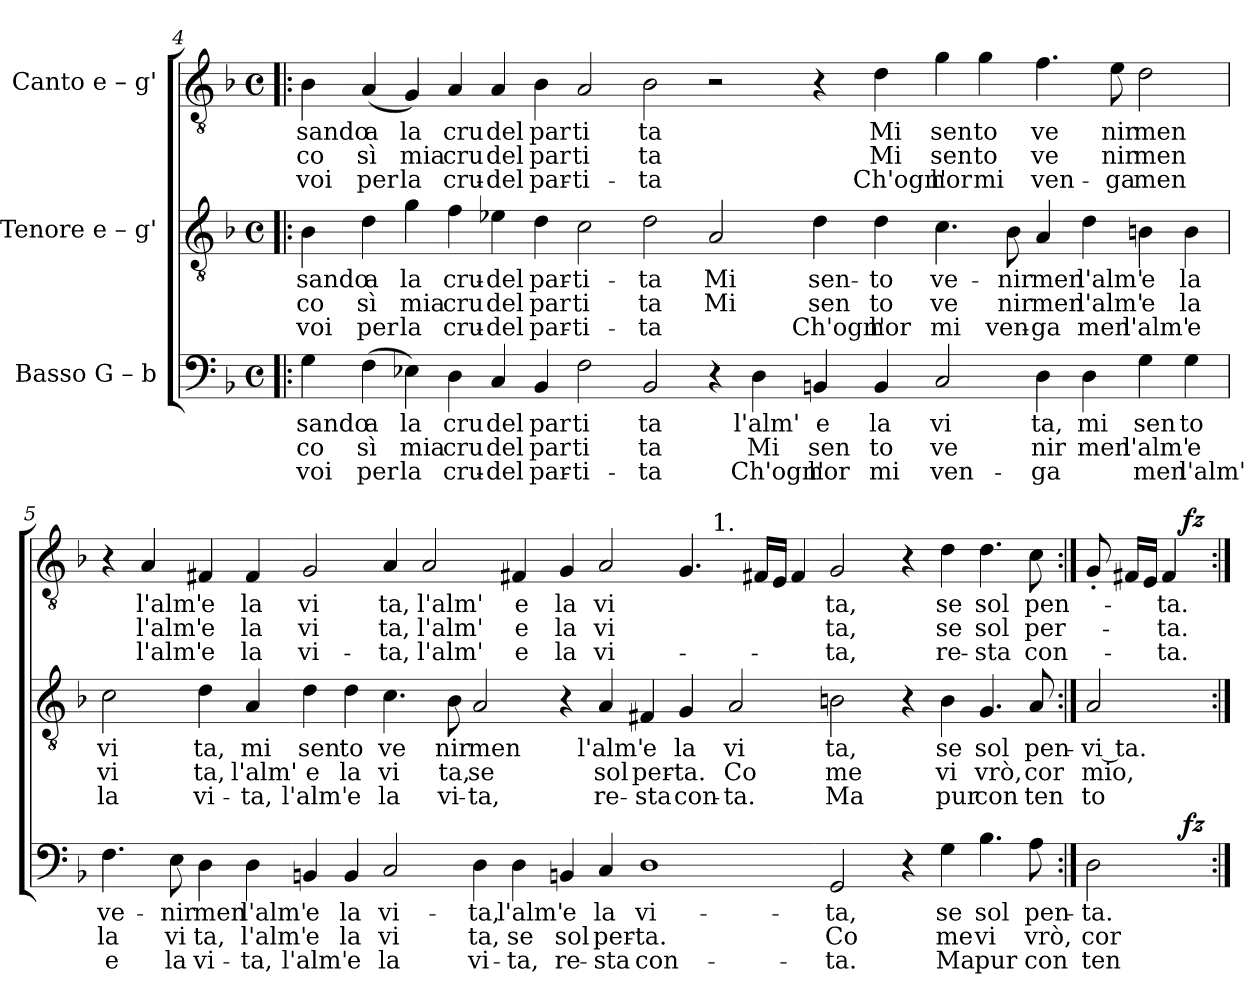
**kern	**text	**text	**text	**dynam	**kern	**text	**text	**text	**kern	**text	**text	**text	**dynam
*part3	*part3	*part3	*part3	*part3	*part2	*part2	*part2	*part2	*part1	*part1	*part1	*part1	*part1
*staff3	*staff3	*staff3	*staff3	*staff3	*staff2	*staff2	*staff2	*staff2	*staff1	*staff1	*staff1	*staff1	*staff1
*I"Basso G – b	*	*	*	*	*I"Tenore e – g'	*	*	*	*I"Canto e – g'	*	*	*	*
*clefF4	*	*	*	*	*clefGv2	*	*	*	*clefGv2	*	*	*	*
*k[b-]	*	*	*	*	*k[b-]	*	*	*	*k[b-]	*	*	*	*
*F:	*	*	*	*	*F:	*	*	*	*F:	*	*	*	*
*M4/4	*	*	*	*	*M4/4	*	*	*	*M4/4	*	*	*	*
*met(c)	*	*	*	*	*met(c)	*	*	*	*met(c)	*	*	*	*
=4!|:	=4!|:	=4!|:	=4!|:	=4!|:	=4!|:	=4!|:	=4!|:	=4!|:	=4!|:	=4!|:	=4!|:	=4!|:	=4!|:
!	!LO:LY:b	!LO:LY:b	!LO:LY:b	!	!	!LO:LY:b	!LO:LY:b	!LO:LY:b	!	!LO:LY:b	!LO:LY:b	!LO:LY:b	!
4G\	sando	co	voi	.	4B-\	-sando	co	voi	4B-\	sando	co	voi	.
!	!LO:LY:b	!LO:LY:b	!LO:LY:b	!	!	!LO:LY:b	!LO:LY:b	!LO:LY:b	!	!LO:LY:b	!LO:LY:b	!LO:LY:b	!
(<4F\	a	sì	per	.	4d\	a	sì	per	(<4A/	a	sì	per	.
!	!LO:LY:b	!LO:LY:b	!LO:LY:b	!	!	!LO:LY:b	!LO:LY:b	!LO:LY:b	!	!LO:LY:b	!LO:LY:b	!LO:LY:b	!
4E-X\)	la	mia	la	.	4g\	la	mia	la	4G/)	la	mia	la	.
!	!LO:LY:b	!LO:LY:b	!LO:LY:b	!	!	!LO:LY:b	!LO:LY:b	!LO:LY:b	!	!LO:LY:b	!LO:LY:b	!LO:LY:b	!
4D\	cru	cru	cru-	.	4f\	cru-	cru	cru-	4A/	cru	cru	cru-	.
!	!LO:LY:b	!LO:LY:b	!LO:LY:b	!	!	!LO:LY:b	!LO:LY:b	!LO:LY:b	!	!LO:LY:b	!LO:LY:b	!LO:LY:b	!
4C/	del	del	-del	.	4e-X\	-del	del	-del	4A/	del	del	-del	.
!	!LO:LY:b	!LO:LY:b	!LO:LY:b	!	!	!LO:LY:b	!LO:LY:b	!LO:LY:b	!	!LO:LY:b	!LO:LY:b	!LO:LY:b	!
4BB-/	par	par	par-	.	4d\	par-	par	par-	4B-\	par	par	par-	.
!	!LO:LY:b	!LO:LY:b	!LO:LY:b	!	!	!LO:LY:b	!LO:LY:b	!LO:LY:b	!	!LO:LY:b	!LO:LY:b	!LO:LY:b	!
2F\	ti	ti	-ti-	.	2c\	-ti-	ti	-ti-	2A/	ti	ti	-ti-	.
!	!LO:LY:b	!LO:LY:b	!LO:LY:b	!	!	!LO:LY:b	!LO:LY:b	!LO:LY:b	!	!LO:LY:b	!LO:LY:b	!LO:LY:b	!
2BB-/	ta	ta	-ta	.	2d\	-ta	ta	-ta	2B-\	ta	ta	-ta	.
!	!	!	!	!	!	!LO:LY:b	!LO:LY:b	!	!	!	!	!	!
4r	.	.	.	.	2A/	Mi	Mi	.	2r	.	.	.	.
!	!LO:LY:b	!LO:LY:b	!LO:LY:b	!	!	!	!	!	!	!	!	!	!
4D\	l'alm'	Mi	Ch'ogn'	.	.	.	.	.	.	.	.	.	.
!	!LO:LY:b	!LO:LY:b	!LO:LY:b	!	!	!LO:LY:b	!LO:LY:b	!LO:LY:b	!	!	!	!	!
4BBn/	e	sen	hor	.	4d\	sen-	sen	Ch'ogn'	4r	.	.	.	.
!	!LO:LY:b	!LO:LY:b	!LO:LY:b	!	!	!LO:LY:b	!LO:LY:b	!LO:LY:b	!	!LO:LY:b	!LO:LY:b	!LO:LY:b	!
4BB/	la	to	mi	.	4d\	-to	to	hor	4d\	Mi	Mi	Ch'ogn'	.
!	!LO:LY:b	!LO:LY:b	!LO:LY:b	!	!	!LO:LY:b	!LO:LY:b	!LO:LY:b	!	!LO:LY:b	!LO:LY:b	!LO:LY:b	!
2C/	vi	ve	ven-	.	4.c\	ve-	ve	mi	4g\	sen	sen	hor	.
!	!	!	!	!	!	!	!	!	!	!LO:LY:b	!LO:LY:b	!LO:LY:b	!
.	.	.	.	.	.	.	.	.	4g\	to	to	mi	.
!	!	!	!	!	!	!LO:LY:b	!LO:LY:b	!LO:LY:b	!	!	!	!	!
.	.	.	.	.	8B-\	-nir	nir	ven-	.	.	.	.	.
!	!LO:LY:b	!LO:LY:b	!LO:LY:b	!	!	!LO:LY:b	!LO:LY:b	!LO:LY:b	!	!LO:LY:b	!LO:LY:b	!LO:LY:b	!
4D\	ta,	nir	-ga	.	4A/	men	men	-ga	4.f\	ve	ve	ven-	.
!	!LO:LY:b	!LO:LY:b	!	!	!	!LO:LY:b	!LO:LY:b	!LO:LY:b	!	!	!	!	!
4D\	mi	men	.	.	4d\	l'alm'	l'alm'	men	.	.	.	.	.
!	!	!	!	!	!	!	!	!	!	!LO:LY:b	!LO:LY:b	!LO:LY:b	!
.	.	.	.	.	.	.	.	.	8e\	nir	nir	-ga	.
!	!LO:LY:b	!LO:LY:b	!LO:LY:b	!	!	!LO:LY:b	!LO:LY:b	!LO:LY:b	!	!LO:LY:b	!LO:LY:b	!LO:LY:b	!
4G\	sen	l'alm'	men	.	4Bn\	e	e	l'alm'	2d\	men	men	men	.
!	!LO:LY:b	!LO:LY:b	!LO:LY:b	!	!	!LO:LY:b	!LO:LY:b	!LO:LY:b	!	!	!	!	!
4G\	to	e	l'alm'	.	4B\	la	la	e	.	.	.	.	.
!!LO:LB:g=z
=5	=5	=5	=5	=5	=5	=5	=5	=5	=5	=5	=5	=5	=5
!	!LO:LY:b	!LO:LY:b	!LO:LY:b	!	!	!LO:LY:b	!LO:LY:b	!LO:LY:b	!	!	!	!	!
*	*	*	*	*	*	*	*	*	*^	*	*	*	*
4.F\	ve-	la	e	.	2c\	vi	vi	la	4r	1ryy	.	.	.	.
!	!	!	!	!	!	!	!	!	!	!	!LO:LY:b	!LO:LY:b	!LO:LY:b	!
.	.	.	.	.	.	.	.	.	4A/	.	l'alm'	l'alm'	l'alm'	.
!	!LO:LY:b	!LO:LY:b	!LO:LY:b	!	!	!	!	!	!	!	!	!	!	!
8E\	-nir	vi	la	.	.	.	.	.	.	.	.	.	.	.
!	!LO:LY:b	!LO:LY:b	!LO:LY:b	!	!	!LO:LY:b	!LO:LY:b	!LO:LY:b	!	!	!LO:LY:b	!LO:LY:b	!LO:LY:b	!
4D\	men	ta,	vi-	.	4d\	ta,	ta,	vi-	4F#X/	.	e	e	e	.
!	!LO:LY:b	!LO:LY:b	!LO:LY:b	!	!	!LO:LY:b	!LO:LY:b	!LO:LY:b	!	!	!LO:LY:b	!LO:LY:b	!LO:LY:b	!
4D\	l'alm'	l'alm'	-ta,	.	4A/	mi	l'alm'	-ta,	4F#/	.	la	la	la	.
!	!LO:LY:b	!LO:LY:b	!LO:LY:b	!	!	!LO:LY:b	!LO:LY:b	!LO:LY:b	!	!	!LO:LY:b	!LO:LY:b	!LO:LY:b	!
4BBn/	e	e	l'alm'	.	4d\	sen	e	l'alm'	2G/	1ryy	vi	vi	vi-	.
!	!LO:LY:b	!LO:LY:b	!LO:LY:b	!	!	!LO:LY:b	!LO:LY:b	!LO:LY:b	!	!	!	!	!	!
4BB/	la	la	e	.	4d\	to	la	e	.	.	.	.	.	.
!	!LO:LY:b	!LO:LY:b	!LO:LY:b	!	!	!LO:LY:b	!LO:LY:b	!LO:LY:b	!	!	!LO:LY:b	!LO:LY:b	!LO:LY:b	!
2C/	vi-	vi	la	.	4.c\	ve	vi	la	4A/	.	ta,	ta,	-ta,	.
!	!	!	!	!	!	!	!	!	!	!	!LO:LY:b	!LO:LY:b	!LO:LY:b	!
.	.	.	.	.	.	.	.	.	2A/	.	l'alm'	l'alm'	l'alm'	.
!	!	!	!	!	!	!LO:LY:b	!LO:LY:b	!LO:LY:b	!	!	!	!	!	!
.	.	.	.	.	8B-\	nir	ta,	vi-	.	.	.	.	.	.
!	!LO:LY:b	!LO:LY:b	!LO:LY:b	!	!	!LO:LY:b	!LO:LY:b	!LO:LY:b	!	!	!	!	!	!
4D\	-ta,	ta,	vi-	.	2A/	men	se	-ta,	.	1ryy	.	.	.	.
!	!LO:LY:b	!LO:LY:b	!LO:LY:b	!	!	!	!	!	!	!	!LO:LY:b	!LO:LY:b	!LO:LY:b	!
4D\	l'alm'	se	-ta,	.	.	.	.	.	4F#X/	.	e	e	e	.
!	!LO:LY:b	!LO:LY:b	!LO:LY:b	!	!	!	!	!	!	!	!LO:LY:b	!LO:LY:b	!LO:LY:b	!
4BBn/	e	sol	re-	.	4r	.	.	.	4G/	.	la	la	la	.
!	!LO:LY:b	!LO:LY:b	!LO:LY:b	!	!	!LO:LY:b	!LO:LY:b	!LO:LY:b	!	!	!LO:LY:b	!LO:LY:b	!LO:LY:b	!
4C/	la	per-	-sta	.	4A/	l'alm'	sol	re-	2A/	.	vi	vi	vi-	.
!	!LO:LY:b	!LO:LY:b	!LO:LY:b	!	!	!LO:LY:b	!LO:LY:b	!LO:LY:b	!	!	!	!	!	!
1D	vi-	-ta.	con-	.	4F#X/	e	per-	-sta	.	4..ryy	.	.	.	.
!	!	!	!	!	!	!LO:LY:b	!LO:LY:b	!LO:LY:b	!	!	!	!	!	!
.	.	.	.	.	4G/	la	-ta.	con-	4.G/	.	.	.	.	.
!	!	!	!	!	!	!	!	!	!	!LO:TX:a:t=1.	!	!	!	!
.	.	.	.	.	.	.	.	.	.	1ryy	.	.	.	.
!	!	!	!	!	!	!LO:LY:b	!LO:LY:b	!LO:LY:b	!	!	!	!	!	!
.	.	.	.	.	2A/	vi	Co	-ta.	.	.	.	.	.	.
.	.	.	.	.	.	.	.	.	16F#X/LL	.	.	.	.	.
.	.	.	.	.	.	.	.	.	16E/JJ	.	.	.	.	.
.	.	.	.	.	.	.	.	.	4F#/	.	.	.	.	.
!	!LO:LY:b	!LO:LY:b	!LO:LY:b	!	!	!LO:LY:b	!LO:LY:b	!LO:LY:b	!	!	!LO:LY:b	!LO:LY:b	!LO:LY:b	!
2GG/	-ta,	Co	-ta.	.	2Bn\	ta,	me	Ma	2G/	.	ta,	ta,	-ta,	.
.	.	.	.	.	.	.	.	.	.	1ryy	.	.	.	.
4r	.	.	.	.	4r	.	.	.	4r	.	.	.	.	.
!	!LO:LY:b	!LO:LY:b	!LO:LY:b	!	!	!LO:LY:b	!LO:LY:b	!LO:LY:b	!	!	!LO:LY:b	!LO:LY:b	!LO:LY:b	!
4G\	se	me	Ma	.	4B\	se	vi	pur	4d\	.	se	se	re-	.
!	!LO:LY:b	!LO:LY:b	!LO:LY:b	!	!	!LO:LY:b	!LO:LY:b	!LO:LY:b	!	!	!LO:LY:b	!LO:LY:b	!LO:LY:b	!
4.B-\	sol	vi	pur	.	4.G/	sol	vrò,	con	4.d\	.	sol	sol	-sta	.
!	!LO:LY:b	!LO:LY:b	!LO:LY:b	!	!	!LO:LY:b	!LO:LY:b	!LO:LY:b	!	!	!LO:LY:b	!LO:LY:b	!LO:LY:b	!
8A\	pen-	vrò,	con	.	8A/	pen-	cor	ten	8c\	.	pen-	per-	con-	.
.	.	.	.	.	.	.	.	.	.	16ryy	.	.	.	.
=6:|!	=6:|!	=6:|!	=6:|!	=6:|!	=6:|!	=6:|!	=6:|!	=6:|!	=6:|!	=6:|!	=6:|!	=6:|!	=6:|!	=6:|!
!	!LO:LY:b	!LO:LY:b	!LO:LY:b	!	!	!LO:LY:b	!LO:LY:b	!LO:LY:b	!	!	!	!	!	!
*^	*	*	*	*	*	*	*	*	*	*	*	*	*	*
2D\	4ryy	-ta.	cor	ten	.	2A/	-vi ta.	mio,	to	8G'</	4ryy	.	.	.	.
.	.	.	.	.	.	.	.	.	.	16F#X/LL	.	.	.	.	.
.	.	.	.	.	.	.	.	.	.	16E/JJ	.	.	.	.	.
!	!	!	!	!	!	!	!	!	!	!	!	!LO:LY:b	!LO:LY:b	!LO:LY:b	!
.	16.ryy	.	.	.	.	.	.	.	.	4F#/	16.ryy	-ta.	-ta.	-ta.	.
!	!	!	!	!	!LO:DY:b	!	!	!	!	!	!	!	!	!	!LO:DY:b
.	8ryy	.	.	.	fz	.	.	.	.	.	8ryy	.	.	.	fz
.	32ryy	.	.	.	.	.	.	.	.	.	32ryy	.	.	.	.
*v	*v	*	*	*	*	*	*	*	*	*v	*v	*	*	*	*
=:|!	=:|!	=:|!	=:|!	=:|!	=:|!	=:|!	=:|!	=:|!	=:|!	=:|!	=:|!	=:|!	=:|!
*-	*-	*-	*-	*-	*-	*-	*-	*-	*-	*-	*-	*-	*-
